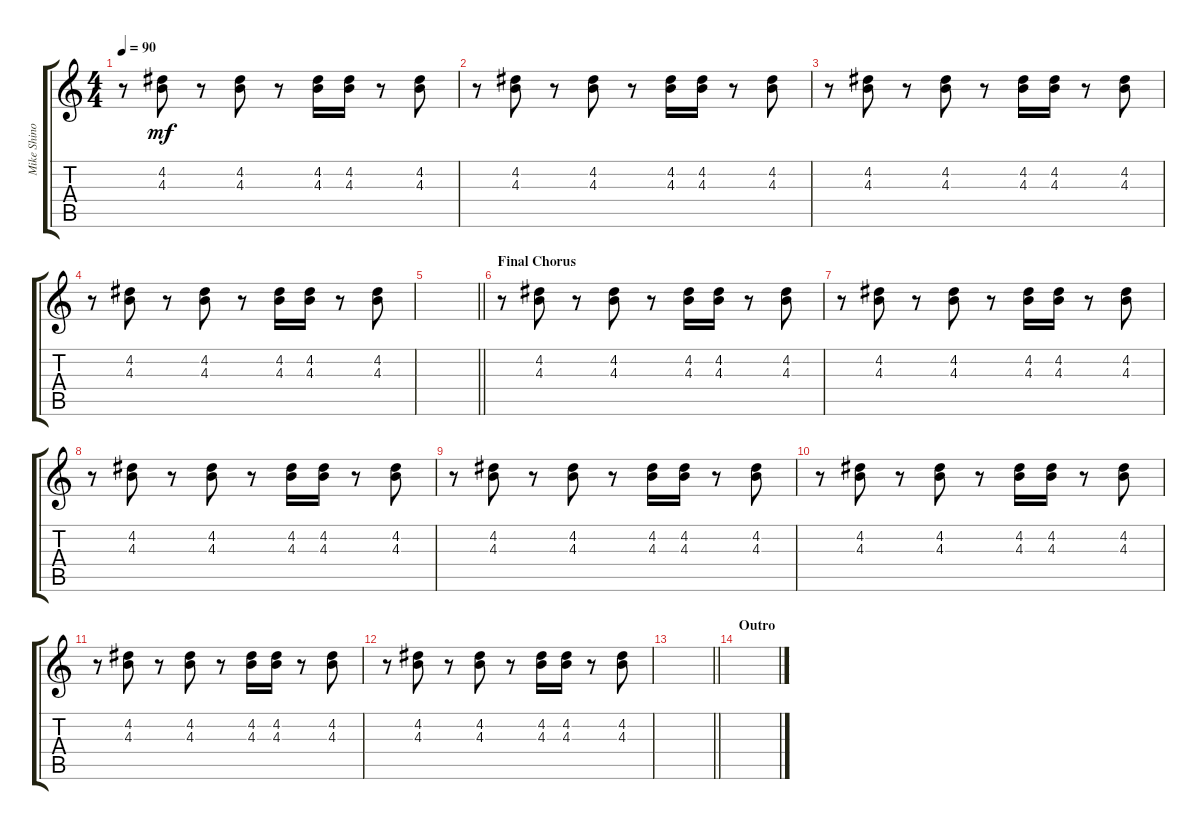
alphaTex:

\track ("Mike Shinoda - Guitar 2" "Mike Shino") {instrument electricguitarjazz}
\staff {score tabs}
\tuning (E4 B3 G3 D3 A2 E2) {hide}
\ts (4 4)
\tempo 90
\clef g2
\ks c
r.8{dy mf} (4.2 4.3).8 r.8 (4.2 4.3).8 r.8 (4.2 4.3).16 (4.2 4.3).16 r.8 (4.2 4.3).8 |
r.8 (4.2 4.3).8 r.8 (4.2 4.3).8 r.8 (4.2 4.3).16 (4.2 4.3).16 r.8 (4.2 4.3).8 |
r.8 (4.2 4.3).8 r.8 (4.2 4.3).8 r.8 (4.2 4.3).16 (4.2 4.3).16 r.8 (4.2 4.3).8 |
r.8 (4.2 4.3).8 r.8 (4.2 4.3).8 r.8 (4.2 4.3).16 (4.2 4.3).16 r.8 (4.2 4.3).8 |
\barLineRight lightlight
|
\section ("" "Final Chorus ")
r.8 (4.2 4.3).8 r.8 (4.2 4.3).8 r.8 (4.2 4.3).16 (4.2 4.3).16 r.8 (4.2 4.3).8 |
r.8 (4.2 4.3).8 r.8 (4.2 4.3).8 r.8 (4.2 4.3).16 (4.2 4.3).16 r.8 (4.2 4.3).8 |
r.8 (4.2 4.3).8 r.8 (4.2 4.3).8 r.8 (4.2 4.3).16 (4.2 4.3).16 r.8 (4.2 4.3).8 |
r.8 (4.2 4.3).8 r.8 (4.2 4.3).8 r.8 (4.2 4.3).16 (4.2 4.3).16 r.8 (4.2 4.3).8 |
r.8 (4.2 4.3).8 r.8 (4.2 4.3).8 r.8 (4.2 4.3).16 (4.2 4.3).16 r.8 (4.2 4.3).8 |
r.8 (4.2 4.3).8 r.8 (4.2 4.3).8 r.8 (4.2 4.3).16 (4.2 4.3).16 r.8 (4.2 4.3).8 |
r.8 (4.2 4.3).8 r.8 (4.2 4.3).8 r.8 (4.2 4.3).16 (4.2 4.3).16 r.8 (4.2 4.3).8 |
\barLineRight lightlight
|
\section ("" "Outro")
